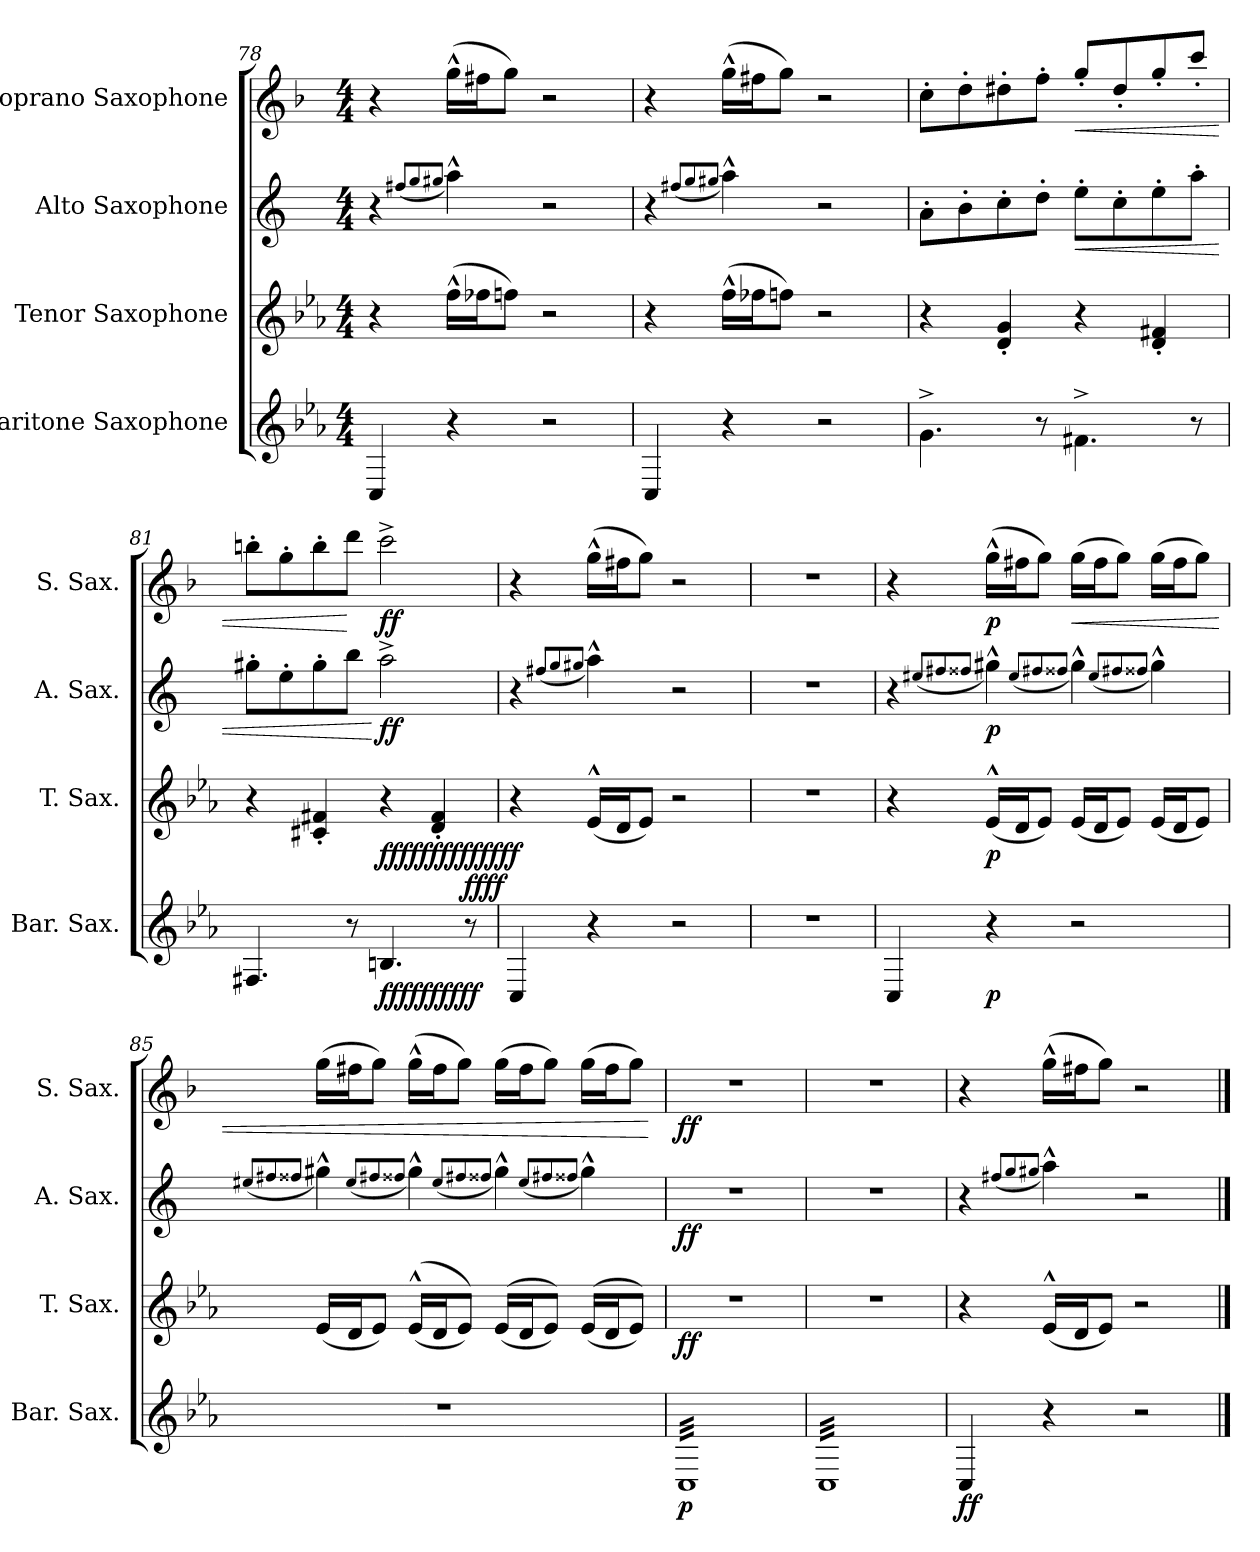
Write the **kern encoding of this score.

**kern	**dynam	**kern	**dynam	**kern	**dynam	**kern	**dynam
*part4	*part4	*part3	*part3	*part2	*part2	*part1	*part1
*staff4	*staff4	*staff3	*staff3	*staff2	*staff2	*staff1	*staff1
*I"Baritone Saxophone	*	*I"Tenor Saxophone	*	*I"Alto Saxophone	*	*I"Soprano Saxophone	*
*I'Bar. Sax.	*	*I'T. Sax.	*	*I'A. Sax.	*	*I'S. Sax.	*
!!LO:PB:g=z
*clefG2	*	*clefG2	*	*clefG2	*	*clefG2	*
*ITrd12c21	*	*ITrd8c14	*	*ITrd5c9	*	*ITrd1c2	*
*k[b-e-a-]	*	*k[b-e-a-]	*	*k[b-e-a-]	*	*k[b-e-a-]	*
*M4/4	*	*M4/4	*	*M4/4	*	*M4/4	*
=78	=78	=78	=78	=78	=78	=78	=78
4CC/	.	4r	.	4r	.	4r	.
.	.	.	.	(>8qan/L	.	.	.
.	.	.	.	8qb-/	.	.	.
.	.	.	.	8qbn/J	.	.	.
4r	.	(16f^^\LL	.	4cc^^\)	.	(16ff^^\LL	.
.	.	16f-X\J	.	.	.	16een\J	.
.	.	8fn\J)	.	.	.	8ff\J)	.
2r	.	2r	.	2r	.	2r	.
=79	=79	=79	=79	=79	=79	=79	=79
4CC/	.	4r	.	4r	.	4r	.
.	.	.	.	(>8qan/L	.	.	.
.	.	.	.	8qb-/	.	.	.
.	.	.	.	8qbn/J	.	.	.
4r	.	(16f^^\LL	.	4cc^^\)	.	(16ff^^\LL	.
.	.	16f-X\J	.	.	.	16een\J	.
.	.	8fn\J)	.	.	.	8ff\J)	.
2r	.	2r	.	2r	.	2r	.
=80	=80	=80	=80	=80	=80	=80	=80
!	!LO:DY:b	!	!	!	!	!	!
!	!LO:DY:n=1:b	!	!	!	!	!	!
!	!LO:DY:n=2:b	!	!	!	!	!	!
4.G^\	mf mf f	4r	.	8c'\L	.	8b-'\L	.
.	.	.	.	8d'\	.	8cc'\	.
!	!	!	!LO:DY:b	!	!	!	!
!	!	!	!LO:DY:n=1:b	!	!	!	!
.	.	4D/' 4G/'	mf ff	8e-'\	.	8cc#X'\	.
8r	.	.	.	8f'\J	.	8ee-'\J	.
!	!	!	!	!	!LO:HP:b	!	!LO:HP:b
4.F#X^\	.	4r	.	8g'\L	<	8ff'/L	<
.	.	.	.	8e-'\	.	8cc#'/	.
.	.	4D/' 4F#X/'	.	8g'\	.	8ff'/	.
8r	.	.	.	8cc'\J	.	8bb-'/J	.
=81	=81	=81	=81	=81	=81	=81	=81
4.FF#X/	.	4r	.	8bn'\L	.	8aan'\L	.
.	.	.	.	8g'\	.	8ff'\	.
.	.	4C#X/' 4F#X/'	.	8b'\	.	8aa'\	.
8r	.	.	.	8dd\J	.	8ccc\J	[
!	!LO:DY:b	!	!	!	!	!	!
!	!LO:DY:n=1:b	!	!	!	!	!	!
!	!LO:DY:n=2:b	!	!	!	!	!	!
!	!LO:DY:n=3:b	!	!	!	!	!	!
!	!LO:DY:n=4:b	!	!LO:DY:b	!	!	!	!
!	!	!	!LO:DY:n=1:b	!	!	!	!
!	!	!	!LO:DY:n=2:b	!	!	!	!
!	!	!	!LO:DY:n=3:b	!	!	!	!
!	!	!	!LO:DY:n=4:b	!	!	!	!
!	!	!	!LO:DY:n=5:b	!	!	!	!
!	!	!	!LO:DY:n=6:b	!	!LO:DY:n=1:b	!	!LO:DY:b
4.BBn/	ff ff ff ff ff	4r	ff ff ff ff ff ff ff	2cc^\	[ ff	2bb-^\	ff
.	.	4D/' 4F#/'	.	.	.	.	.
!	!LO:DY:n=5:a	!	!	!	!	!	!
!	!LO:DY:n=6:a	!	!	!	!	!	!
8r	ff ff	.	.	.	.	.	.
!!LO:LB:g=z
=82	=82	=82	=82	=82	=82	=82	=82
4CC/	.	4r	.	4r	.	4r	.
.	.	.	.	(>8qan/L	.	.	.
.	.	.	.	8qb-/	.	.	.
.	.	.	.	8qbn/J	.	.	.
4r	.	(16E-^^/LL	.	4cc^^\)	.	(16ff^^\LL	.
.	.	16D/J	.	.	.	16een\J	.
.	.	8E-/J)	.	.	.	8ff\J)	.
2r	.	2r	.	2r	.	2r	.
=83	=83	=83	=83	=83	=83	=83	=83
1r	.	1r	.	1r	.	1r	.
=84	=84	=84	=84	=84	=84	=84	=84
4CC/	.	4r	.	4r	.	4r	.
.	.	.	.	(>8qg#X/L	.	.	.
.	.	.	.	8qan/	.	.	.
.	.	.	.	8qa#X/J	.	.	.
!	!LO:DY:b	!	!LO:DY:b	!	!LO:DY:b	!	!LO:DY:b
4r	p	(16E-^^/LL	p	4bn^^\)	p	(16ff^^\LL	p
.	.	16D/J	.	.	.	16een\J	.
.	.	8E-/J)	.	.	.	8ff\J)	.
.	.	.	.	(>8qg#/L	.	.	.
.	.	.	.	8qan/	.	.	.
.	.	.	.	8qa#X/J	.	.	.
!	!	!	!	!	!	!	!LO:HP:b
2r	.	(16E-/LL	.	4b^^\)	.	(16ff\LL	<
.	.	16D/J	.	.	.	16ee\J	.
.	.	8E-/J)	.	.	.	8ff\J)	.
.	.	.	.	(>8qg#/L	.	.	.
.	.	.	.	8qan/	.	.	.
.	.	.	.	8qa#X/J	.	.	.
.	.	(16E-/LL	.	4b^^\)	.	(16ff\LL	.
.	.	16D/J	.	.	.	16ee\J	.
.	.	8E-/J)	.	.	.	8ff\J)	.
!!LO:LB:g=z
=85	=85	=85	=85	=85	=85	=85	=85
.	.	.	.	(>8qg#X/L	.	.	.
.	.	.	.	8qan/	.	.	.
.	.	.	.	8qa#X/J	.	.	.
1r	.	(16E-/LL	.	4bn^^\)	.	(16ff\LL	.
.	.	16D/J	.	.	.	16een\J	.
.	.	8E-/J)	.	.	.	8ff\J)	.
.	.	.	.	(>8qg#/L	.	.	.
.	.	.	.	8qan/	.	.	.
.	.	.	.	8qa#X/J	.	.	.
.	.	((16E-^^/LL	.	4b^^\)	.	(16ff^^\LL	.
.	.	16D/J	.	.	.	16ee\J	.
.	.	8E-/J))	.	.	.	8ff\J)	.
.	.	.	.	(>8qg#/L	.	.	.
.	.	.	.	8qan/	.	.	.
.	.	.	.	8qa#X/J	.	.	.
.	.	((16E-/LL	.	4b^^\)	.	(16ff\LL	.
.	.	16D/J	.	.	.	16ee\J	.
.	.	8E-/J))	.	.	.	8ff\J)	.
.	.	.	.	(>8qg#/L	.	.	.
.	.	.	.	8qan/	.	.	.
.	.	.	.	8qa#X/J	.	.	.
.	.	((16E-/LL	.	4b^^\)	.	(16ff\LL	.
.	.	16D/J	.	.	.	16ee\J	.
.	.	8E-/J))	.	.	.	8ff\J)	.
.	.	.	.	.	.	.	[
=86	=86	=86	=86	=86	=86	=86	=86
!	!LO:DY:b	!	!LO:DY:b	!	!LO:DY:b	!	!LO:DY:b
*tremolo	*	*	*	*	*	*	*
32CCLLL	p	1r	ff	1r	ff	1r	ff
32CC	.	.	.	.	.	.	.
32CC	.	.	.	.	.	.	.
32CC	.	.	.	.	.	.	.
32CC	.	.	.	.	.	.	.
32CC	.	.	.	.	.	.	.
32CC	.	.	.	.	.	.	.
32CC	.	.	.	.	.	.	.
32CC	.	.	.	.	.	.	.
32CC	.	.	.	.	.	.	.
32CC	.	.	.	.	.	.	.
32CC	.	.	.	.	.	.	.
32CC	.	.	.	.	.	.	.
32CC	.	.	.	.	.	.	.
32CC	.	.	.	.	.	.	.
32CC	.	.	.	.	.	.	.
32CC	.	.	.	.	.	.	.
32CC	.	.	.	.	.	.	.
32CC	.	.	.	.	.	.	.
32CC	.	.	.	.	.	.	.
32CC	.	.	.	.	.	.	.
32CC	.	.	.	.	.	.	.
32CC	.	.	.	.	.	.	.
32CC	.	.	.	.	.	.	.
32CC	.	.	.	.	.	.	.
32CC	.	.	.	.	.	.	.
32CC	.	.	.	.	.	.	.
32CC	.	.	.	.	.	.	.
32CC	.	.	.	.	.	.	.
32CC	.	.	.	.	.	.	.
32CC	.	.	.	.	.	.	.
32CCJJJ	.	.	.	.	.	.	.
=87	=87	=87	=87	=87	=87	=87	=87
32CCLLL	.	1r	.	1r	.	1r	.
32CC	.	.	.	.	.	.	.
32CC	.	.	.	.	.	.	.
32CC	.	.	.	.	.	.	.
32CC	.	.	.	.	.	.	.
32CC	.	.	.	.	.	.	.
32CC	.	.	.	.	.	.	.
32CC	.	.	.	.	.	.	.
32CC	.	.	.	.	.	.	.
32CC	.	.	.	.	.	.	.
32CC	.	.	.	.	.	.	.
32CC	.	.	.	.	.	.	.
32CC	.	.	.	.	.	.	.
32CC	.	.	.	.	.	.	.
32CC	.	.	.	.	.	.	.
32CC	.	.	.	.	.	.	.
32CC	.	.	.	.	.	.	.
32CC	.	.	.	.	.	.	.
32CC	.	.	.	.	.	.	.
32CC	.	.	.	.	.	.	.
32CC	.	.	.	.	.	.	.
32CC	.	.	.	.	.	.	.
32CC	.	.	.	.	.	.	.
32CC	.	.	.	.	.	.	.
32CC	.	.	.	.	.	.	.
32CC	.	.	.	.	.	.	.
32CC	.	.	.	.	.	.	.
32CC	.	.	.	.	.	.	.
32CC	.	.	.	.	.	.	.
32CC	.	.	.	.	.	.	.
32CC	.	.	.	.	.	.	.
32CCJJJ	.	.	.	.	.	.	.
*Xtremolo	*	*	*	*	*	*	*
=88	=88	=88	=88	=88	=88	=88	=88
!	!LO:DY:b	!	!	!	!	!	!
4CC/	ff	4r	.	4r	.	4r	.
.	.	.	.	(>8qan/L	.	.	.
.	.	.	.	8qb-/	.	.	.
.	.	.	.	8qbn/J	.	.	.
4r	.	(16E-^^/LL	.	4cc^^\)	.	(16ff^^\LL	.
.	.	16D/J	.	.	.	16een\J	.
.	.	8E-/J)	.	.	.	8ff\J)	.
2r	.	2r	.	2r	.	2r	.
==	==	==	==	==	==	==	==
*-	*-	*-	*-	*-	*-	*-	*-
